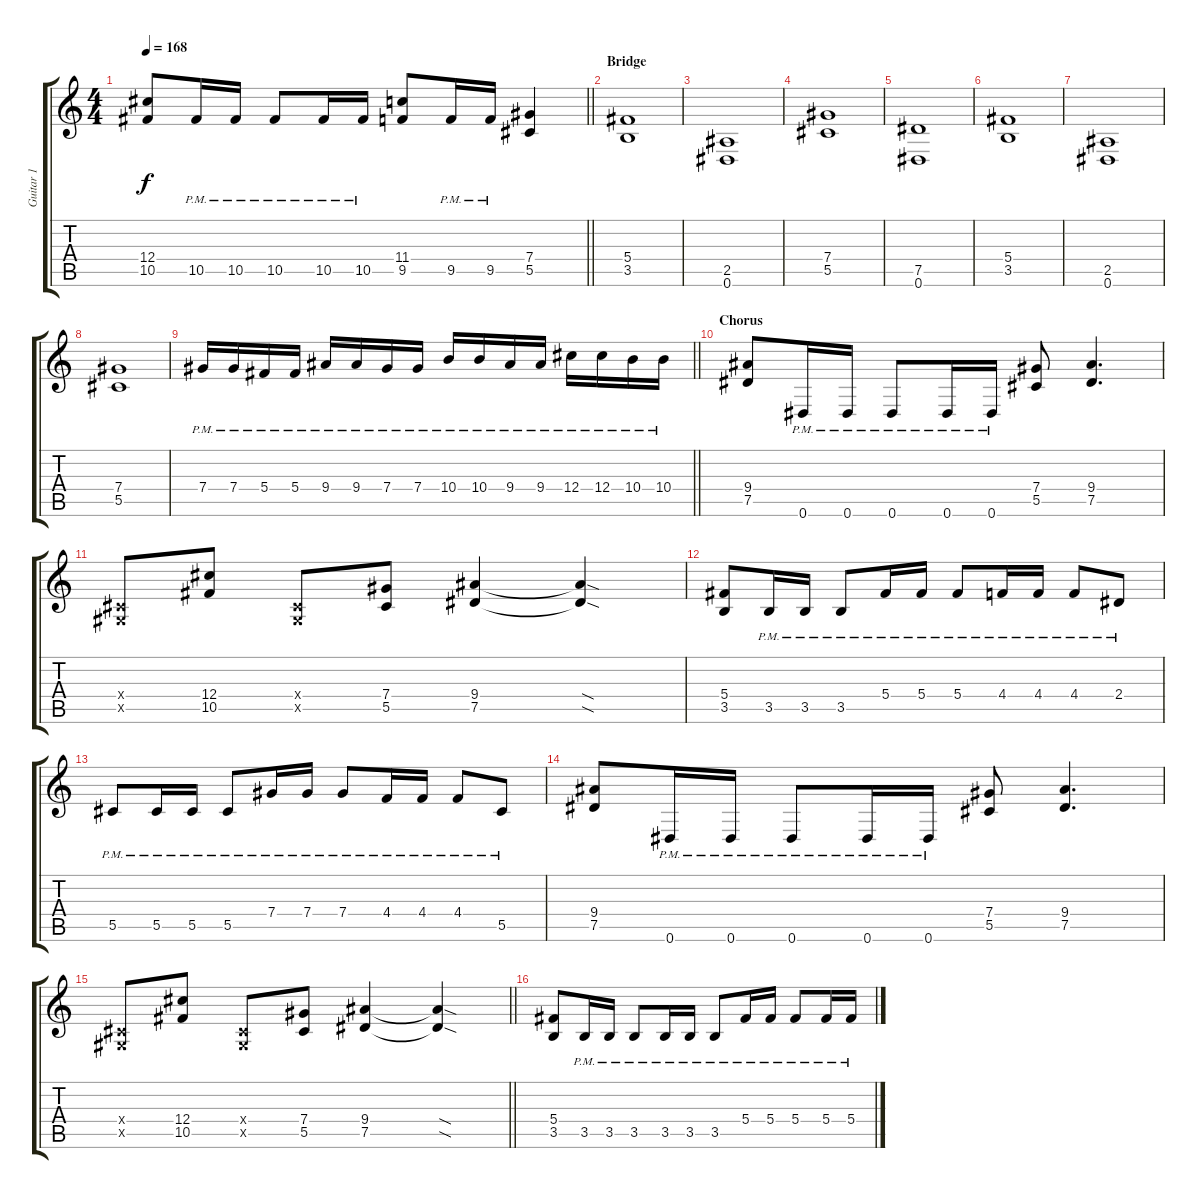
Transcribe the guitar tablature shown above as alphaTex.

\track ("Guitar 1" "Guitar 1") {instrument distortionguitar}
\staff {score tabs}
\tuning (Eb4 Bb3 Gb3 Db3 Ab2 Eb2) {hide}
\ts (4 4)
\tempo 168
\clef g2
\barLineRight lightlight
\ks c
(12.4 10.5).8{dy f} 10.5{pm}.16 10.5{pm}.16 10.5{pm}.8 10.5{pm}.16 10.5{pm}.16 (11.4 9.5).8 9.5{pm}.16 9.5{pm}.16 (7.4 5.5).4 |
\section ("" "Bridge")
(5.4 3.5).1 |
(2.5 0.6).1 |
(7.4 5.5).1 |
(7.5 0.6).1 |
(5.4 3.5).1 |
(2.5 0.6).1 |
(7.4 5.5).1 |
\barLineRight lightlight
7.4{pm}.16 7.4{pm}.16 5.4{pm}.16 5.4{pm}.16 9.4{pm}.16 9.4{pm}.16 7.4{pm}.16 7.4{pm}.16 10.4{pm}.16 10.4{pm}.16 9.4{pm}.16 9.4{pm}.16 12.4{pm}.16 12.4{pm}.16 10.4{pm}.16 10.4{pm}.16 |
\section ("" "Chorus")
(9.4 7.5).8{volume 14} 0.6{pm}.16 0.6{pm}.16 0.6{pm}.8 0.6{pm}.16 0.6{pm}.16 (7.4 5.5).8 (9.4 7.5).4{d} |
(0.4{x} 0.5{x}).8 (12.4 10.5).8 (0.4{x} 0.5{x}).8 (7.4 5.5).8 (9.4 7.5).4 (9.4{sod t} 7.5{sod t}).4 |
(5.4 3.5).8 3.5{pm}.16 3.5{pm}.16 3.5{pm}.8 5.4{pm}.16 5.4{pm}.16 5.4{pm}.8 4.4{pm}.16 4.4{pm}.16 4.4{pm}.8 2.4{pm}.8 |
5.5{pm}.8 5.5{pm}.16 5.5{pm}.16 5.5{pm}.8 7.4{pm}.16 7.4{pm}.16 7.4{pm}.8 4.4{pm}.16 4.4{pm}.16 4.4{pm}.8 5.5{pm}.8 |
(9.4 7.5).8 0.6{pm}.16 0.6{pm}.16 0.6{pm}.8 0.6{pm}.16 0.6{pm}.16 (7.4 5.5).8 (9.4 7.5).4{d} |
\barLineRight lightlight
(0.4{x} 0.5{x}).8 (12.4 10.5).8 (0.4{x} 0.5{x}).8 (7.4 5.5).8 (9.4 7.5).4 (9.4{sod t} 7.5{sod t}).4 |
(5.4 3.5).8 3.5{pm}.16 3.5{pm}.16 3.5{pm}.8 3.5{pm}.16 3.5{pm}.16 3.5{pm}.8 5.4{pm}.16 5.4{pm}.16 5.4{pm}.8 5.4{pm}.16 5.4{pm}.16
